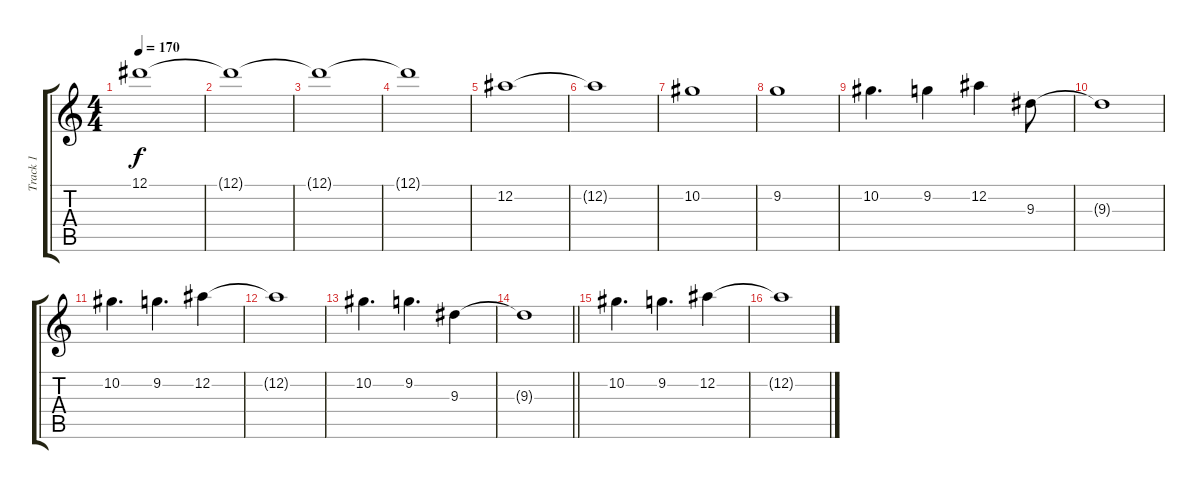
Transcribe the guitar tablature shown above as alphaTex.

\track ("Track 1" "Track 1") {instrument overdrivenguitar}
\staff {score tabs}
\tuning (Eb4 Bb3 Gb3 Db3 Ab2 Db2) {hide}
\ts (4 4)
\tempo 170
\clef g2
\ks c
12.1.1{dy f} |
12.1{t}.1 |
12.1{t}.1 |
12.1{t}.1 |
12.2.1 |
12.2{t}.1 |
10.2.1 |
9.2.1 |
10.2.4{d} 9.2.4 12.2.4 9.3.8 |
9.3{t}.1 |
10.2.4{d} 9.2.4{d} 12.2.4 |
12.2{t}.1 |
10.2.4{d} 9.2.4{d} 9.3.4 |
\barLineRight lightlight
9.3{t}.1 |
10.2.4{d} 9.2.4{d} 12.2.4 |
12.2{t}.1
